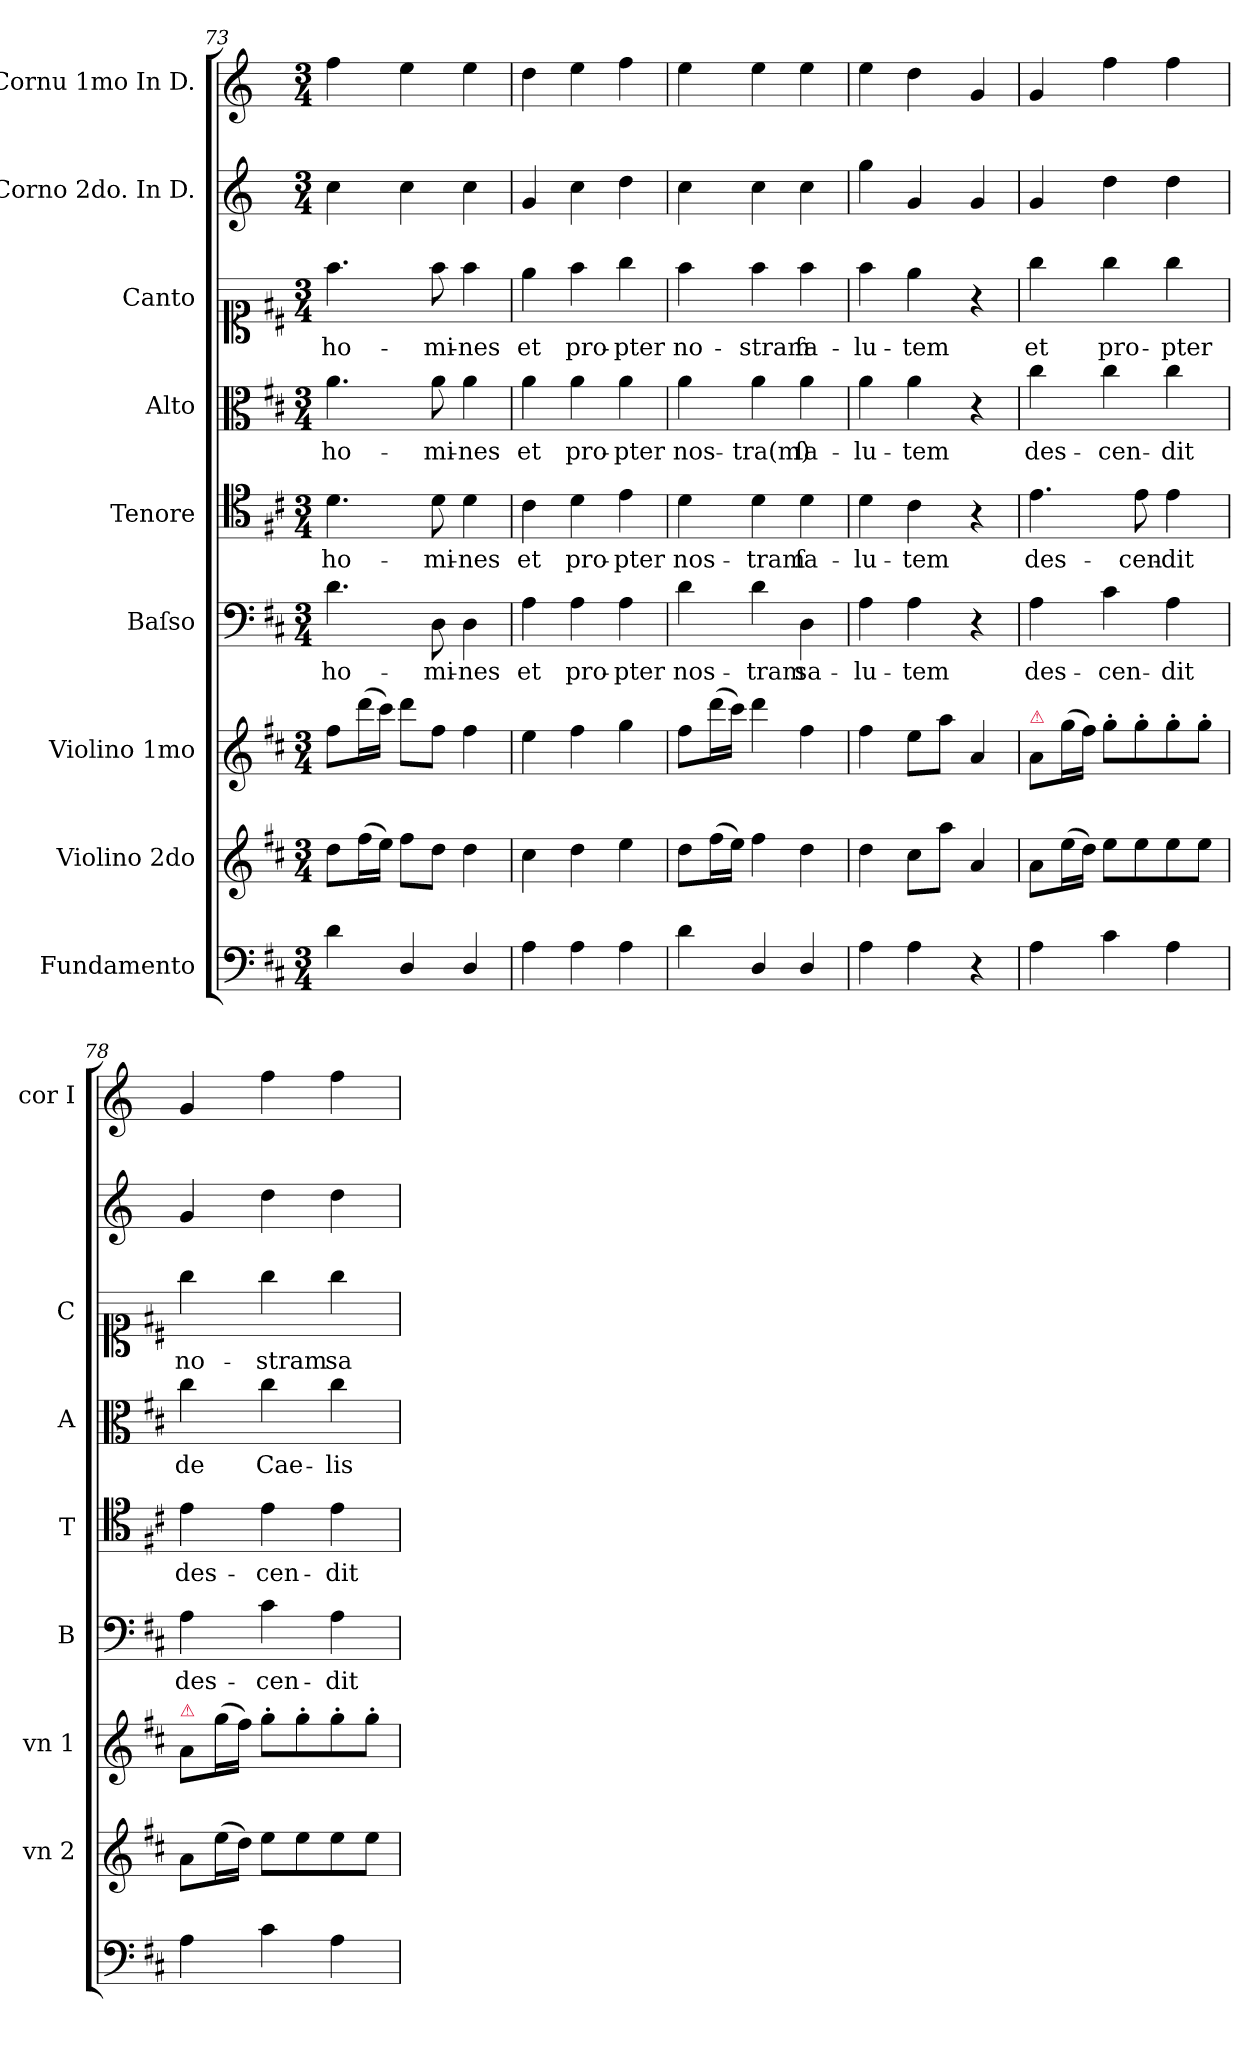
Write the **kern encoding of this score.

**kern	**kern	**kern	**kern	**text	**kern	**text	**kern	**text	**kern	**text	**kern	**kern
*part9	*part8	*part7	*part6	*part6	*part5	*part5	*part4	*part4	*part3	*part3	*part2	*part1
*staff9	*staff8	*staff7	*staff6	*staff6	*staff5	*staff5	*staff4	*staff4	*staff3	*staff3	*staff2	*staff1
*I"Fundamento	*I"Violino 2do	*I"Violino 1mo	*I"Baſso	*	*I"Tenore	*	*I"Alto	*	*I"Canto	*	*I"Corno 2do. In D.	*I"Cornu 1mo In D.
*	*I'vn 2	*I'vn 1	*I'B	*	*I'T	*	*I'A	*	*I'C	*	*	*I'cor I
*clefF4	*clefG2	*clefG2	*clefF4	*	*clefC4	*	*clefC3	*	*clefC1	*	*clefG2	*clefG2
*	*	*	*	*	*	*	*	*	*	*	*ITrd6c10	*ITrd6c10
*k[f#c#]	*k[f#c#]	*k[f#c#]	*k[f#c#]	*	*k[f#c#]	*	*k[f#c#]	*	*k[f#c#]	*	*k[f#c#]	*k[f#c#]
*M3/4	*M3/4	*M3/4	*M3/4	*	*M3/4	*	*M3/4	*	*M3/4	*	*M3/4	*M3/4
=73	=73	=73	=73	=73	=73	=73	=73	=73	=73	=73	=73	=73
4d\	8dd\L	8ff#\L	4.d\	ho-	4.d\	ho-	4.a\	ho-	4.ff#\	ho-	4d\	4g\
.	(16ff#\L	(16ddd\L	.	.	.	.	.	.	.	.	.	.
.	16ee\JJ)	16ccc#\JJ)	.	.	.	.	.	.	.	.	.	.
4D/	8ff#\L	8ddd\L	.	.	.	.	.	.	.	.	4d\	4f#\
.	8dd\J	8ff#\J	8D\	-mi-	8d\	-mi-	8a\	-mi-	8ff#\	-mi-	.	.
4D/	4dd\	4ff#\	4D\	-nes	4d\	-nes	4a\	-nes	4ff#\	-nes	4d\	4f#\
=74	=74	=74	=74	=74	=74	=74	=74	=74	=74	=74	=74	=74
4A\	4cc#\	4ee\	4A\	et	4c#\	et	4a\	et	4ee\	et	4A/	4e\
4A\	4dd\	4ff#\	4A\	pro-	4d\	pro-	4a\	pro-	4ff#\	pro-	4d\	4f#\
4A\	4ee\	4gg\	4A\	-pter	4e\	-pter	4a\	-pter	4gg\	-pter	4e\	4g\
=75	=75	=75	=75	=75	=75	=75	=75	=75	=75	=75	=75	=75
4d\	8dd\L	8ff#\L	4d\	nos-	4d\	nos-	4a\	nos-	4ff#\	no-	4d\	4f#\
.	(16ff#\L	(16ddd\L	.	.	.	.	.	.	.	.	.	.
.	16ee\JJ)	16ccc#\JJ)	.	.	.	.	.	.	.	.	.	.
4D/	4ff#\	4ddd\	4d\	-tram	4d\	-tram	4a\	-tra(m)	4ff#\	-stram	4d\	4f#\
4D/	4dd\	4ff#\	4D\	sa-	4d\	ſa-	4a\	ſa-	4ff#\	ſa-	4d\	4f#\
=76	=76	=76	=76	=76	=76	=76	=76	=76	=76	=76	=76	=76
4A\	4dd\	4ff#\	4A\	-lu-	4d\	-lu-	4a\	-lu-	4ff#\	-lu-	4a\	4f#\
4A\	8cc#\L	8ee\L	4A\	-tem	4c#\	-tem	4a\	-tem	4ee\	-tem	4A/	4e\
.	8aa\J	8aa\J	.	.	.	.	.	.	.	.	.	.
4r	4a/	4a/	4r	.	4r	.	4r	.	4r	.	4A/	4A/
=77	=77	=77	=77	=77	=77	=77	=77	=77	=77	=77	=77	=77
!	!	!LO:TX:a:color=crimson:t=⚠	!	!	!	!	!	!	!	!	!	!
4A\	8a\L	8a/L	4A\	des-	4.e\	des-	4cc#\	des-	4gg\	et	4A/	4A/
.	(16ee\L	(16gg\L	.	.	.	.	.	.	.	.	.	.
.	16dd\JJ)	16ff#\JJ)	.	.	.	.	.	.	.	.	.	.
4c#\	8ee\L	8gg'\L	4c#\	-cen-	.	.	4cc#\	-cen-	4gg\	pro-	4e\	4g\
.	8ee\	8gg'\	.	.	8e\	-cen-	.	.	.	.	.	.
4A\	8ee\	8gg'\	4A\	-dit	4e\	-dit	4cc#\	-dit	4gg\	-pter	4e\	4g\
.	8ee\J	8gg'\J	.	.	.	.	.	.	.	.	.	.
=78	=78	=78	=78	=78	=78	=78	=78	=78	=78	=78	=78	=78
!	!	!LO:TX:a:color=crimson:t=⚠	!	!	!	!	!	!	!	!	!	!
!	!	!	!	!LO:LY:i	!	!LO:LY:i	!	!	!	!	!	!
4A\	8a\L	8a/L	4A\	des-	4e\	des-	4cc#\	de	4gg\	no-	4A/	4A/
.	(16ee\L	(16gg\L	.	.	.	.	.	.	.	.	.	.
.	16dd\JJ)	16ff#\JJ)	.	.	.	.	.	.	.	.	.	.
!	!	!	!	!LO:LY:i	!	!LO:LY:i	!	!	!	!	!	!
4c#\	8ee\L	8gg'\L	4c#\	-cen-	4e\	-cen-	4cc#\	Cae-	4gg\	-stram	4e\	4g\
.	8ee\	8gg'\	.	.	.	.	.	.	.	.	.	.
!	!	!	!	!LO:LY:i	!	!LO:LY:i	!	!	!	!	!	!
4A\	8ee\	8gg'\	4A\	-dit	4e\	-dit	4cc#\	-lis	4gg\	sa-	4e\	4g\
.	8ee\J	8gg'\J	.	.	.	.	.	.	.	.	.	.
=	=	=	=	=	=	=	=	=	=	=	=	=
*-	*-	*-	*-	*-	*-	*-	*-	*-	*-	*-	*-	*-
